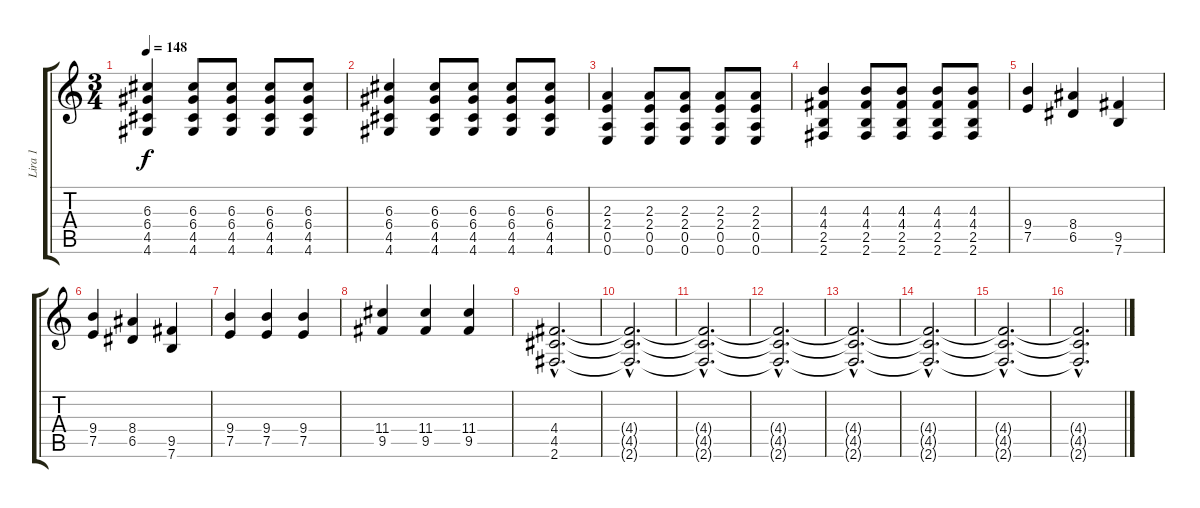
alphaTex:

\track ("Lira 1" "Lira 1") {instrument distortionguitar}
\staff {score tabs}
\tuning (E4 B3 G3 D3 A2 E2) {hide}
\ts (3 4)
\tempo 148
\clef g2
\ks c
(6.3 6.4 4.5 4.6).4{dy f} (6.3 6.4 4.5 4.6).8 (6.3 6.4 4.5 4.6).8 (6.3 6.4 4.5 4.6).8 (6.3 6.4 4.5 4.6).8 |
(6.3 6.4 4.5 4.6).4 (6.3 6.4 4.5 4.6).8 (6.3 6.4 4.5 4.6).8 (6.3 6.4 4.5 4.6).8 (6.3 6.4 4.5 4.6).8 |
(2.3 2.4 0.5 0.6).4 (2.3 2.4 0.5 0.6).8 (2.3 2.4 0.5 0.6).8 (2.3 2.4 0.5 0.6).8 (2.3 2.4 0.5 0.6).8 |
(4.3 4.4 2.5 2.6).4 (4.3 4.4 2.5 2.6).8 (4.3 4.4 2.5 2.6).8 (4.3 4.4 2.5 2.6).8 (4.3 4.4 2.5 2.6).8 |
(9.4 7.5).4 (8.4 6.5).4 (9.5 7.6).4 |
(9.4 7.5).4 (8.4 6.5).4 (9.5 7.6).4 |
(9.4 7.5).4 (9.4 7.5).4 (9.4 7.5).4 |
(11.4 9.5).4 (11.4 9.5).4 (11.4 9.5).4 |
(4.4{hac} 4.5{hac} 2.6{hac}).2{d} |
(4.4{hac t} 4.5{hac t} 2.6{hac t}).2{d} |
(4.4{hac t} 4.5{hac t} 2.6{hac t}).2{d} |
(4.4{hac t} 4.5{hac t} 2.6{hac t}).2{d volume 11} |
(4.4{hac t} 4.5{hac t} 2.6{hac t}).2{d} |
(4.4{hac t} 4.5{hac t} 2.6{hac t}).2{d} |
(4.4{hac t} 4.5{hac t} 2.6{hac t}).2{d volume 7} |
(4.4{hac t} 4.5{hac t} 2.6{hac t}).2{d}
